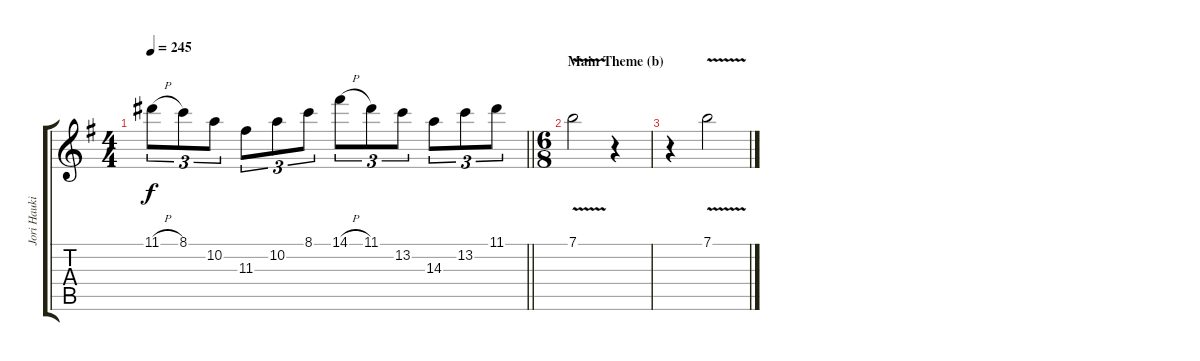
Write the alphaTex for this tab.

\track ("Jori Haukio (lead guitar)" "Jori Hauki") {instrument overdrivenguitar}
\staff {score tabs}
\tuning (E4 B3 G3 D3 A2 E2) {hide}
\ts (4 4)
\tempo 245
\clef g2
\barLineRight lightlight
\ks eminor
11.1{h}.8{tu (3 2) dy f} 8.1.8{tu (3 2)} 10.2.8{tu (3 2)} 11.3.8{tu (3 2)} 10.2.8{tu (3 2)} 8.1.8{tu (3 2)} 14.1{h}.8{tu (3 2)} 11.1.8{tu (3 2)} 13.2.8{tu (3 2)} 14.3.8{tu (3 2)} 13.2.8{tu (3 2)} 11.1.8{tu (3 2)} |
\ts (6 8)
\section ("" "Main Theme (b)")
7.1{v}.2 r.4 |
r.4 7.1{v}.2
